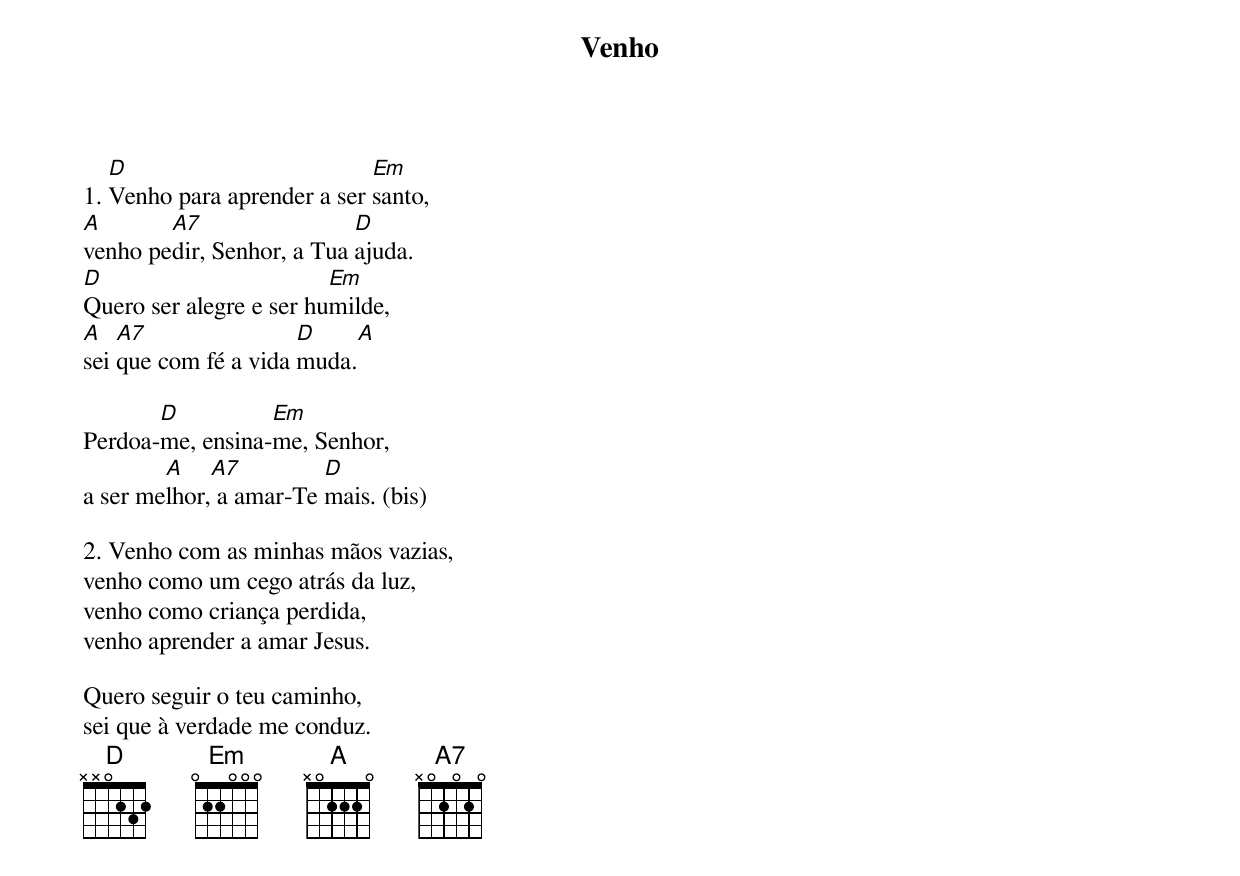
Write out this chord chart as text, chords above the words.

Venho

   D                         Em
1. Venho para aprender a ser santo,
A       A7                 D
venho pedir, Senhor, a Tua ajuda.
D                        Em
Quero ser alegre e ser humilde,
A   A7                D    A
sei que com fé a vida muda.

       D          Em
Perdoa-me, ensina-me, Senhor,
        A    A7         D
a ser melhor, a amar-Te mais. (bis)

2. Venho com as minhas mãos vazias,
venho como um cego atrás da luz,
venho como criança perdida,
venho aprender a amar Jesus.

Quero seguir o teu caminho,
sei que à verdade me conduz.
